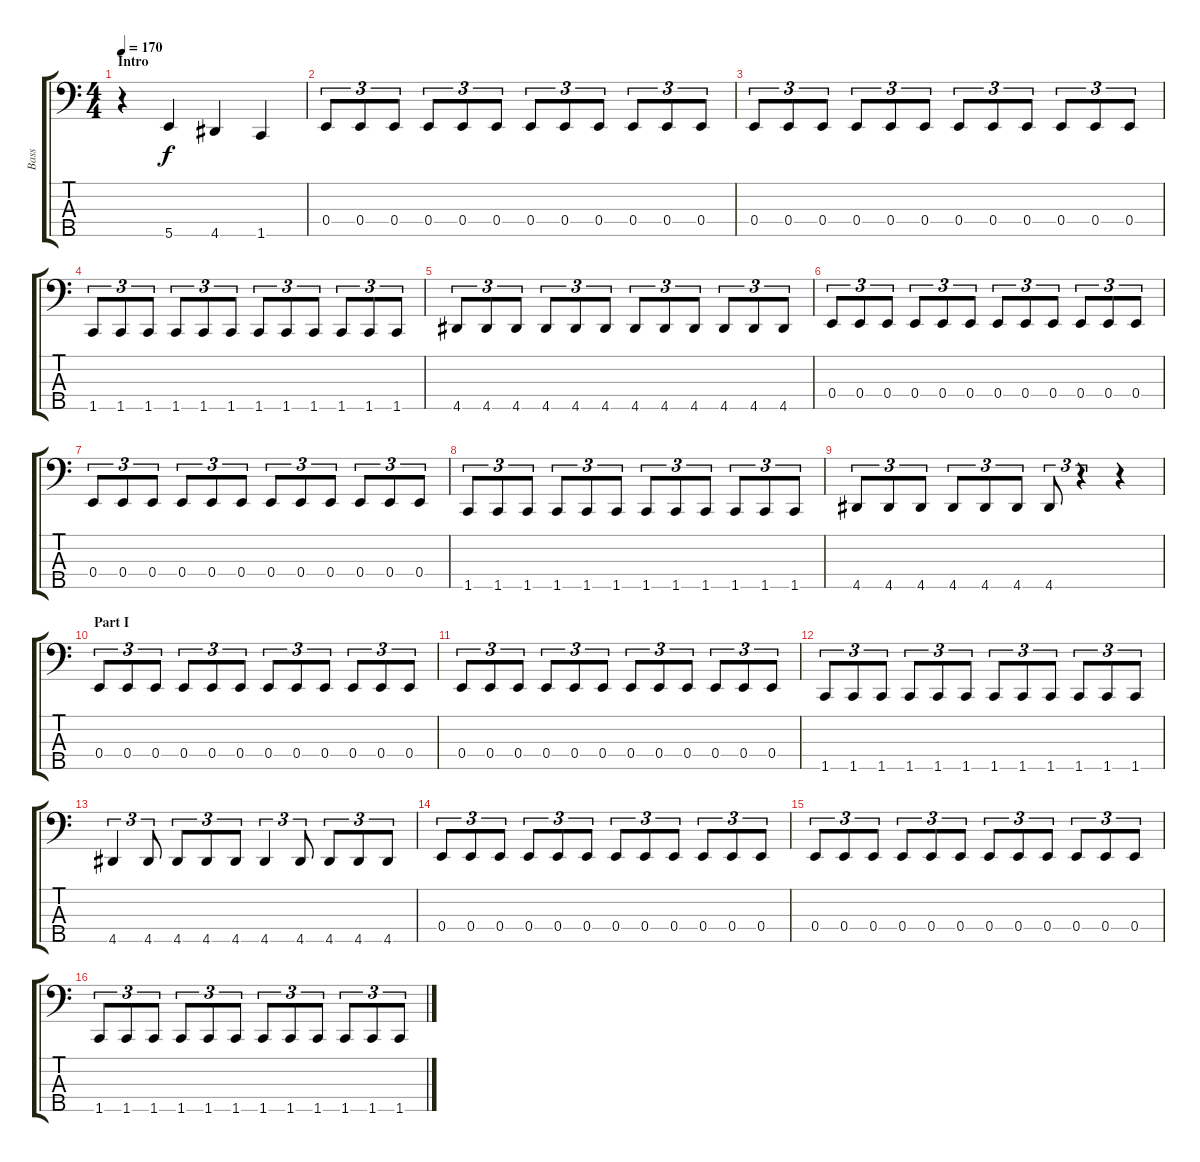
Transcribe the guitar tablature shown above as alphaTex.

\track ("Bass" "Bass") {instrument electricbassfinger}
\staff {score tabs}
\tuning (G2 D2 A1 E1 B0) {hide}
\ts (4 4)
\section ("" "Intro")
\tempo 170
\clef f4
\ks c
r.4{dy f instrument electricbassfinger} 5.5.4 4.5.4 1.5.4 |
0.4.8{tu (3 2)} 0.4.8{tu (3 2)} 0.4.8{tu (3 2)} 0.4.8{tu (3 2)} 0.4.8{tu (3 2)} 0.4.8{tu (3 2)} 0.4.8{tu (3 2)} 0.4.8{tu (3 2)} 0.4.8{tu (3 2)} 0.4.8{tu (3 2)} 0.4.8{tu (3 2)} 0.4.8{tu (3 2)} |
0.4.8{tu (3 2)} 0.4.8{tu (3 2)} 0.4.8{tu (3 2)} 0.4.8{tu (3 2)} 0.4.8{tu (3 2)} 0.4.8{tu (3 2)} 0.4.8{tu (3 2)} 0.4.8{tu (3 2)} 0.4.8{tu (3 2)} 0.4.8{tu (3 2)} 0.4.8{tu (3 2)} 0.4.8{tu (3 2)} |
1.5.8{tu (3 2)} 1.5.8{tu (3 2)} 1.5.8{tu (3 2)} 1.5.8{tu (3 2)} 1.5.8{tu (3 2)} 1.5.8{tu (3 2)} 1.5.8{tu (3 2)} 1.5.8{tu (3 2)} 1.5.8{tu (3 2)} 1.5.8{tu (3 2)} 1.5.8{tu (3 2)} 1.5.8{tu (3 2)} |
4.5.8{tu (3 2)} 4.5.8{tu (3 2)} 4.5.8{tu (3 2)} 4.5.8{tu (3 2)} 4.5.8{tu (3 2)} 4.5.8{tu (3 2)} 4.5.8{tu (3 2)} 4.5.8{tu (3 2)} 4.5.8{tu (3 2)} 4.5.8{tu (3 2)} 4.5.8{tu (3 2)} 4.5.8{tu (3 2)} |
0.4.8{tu (3 2)} 0.4.8{tu (3 2)} 0.4.8{tu (3 2)} 0.4.8{tu (3 2)} 0.4.8{tu (3 2)} 0.4.8{tu (3 2)} 0.4.8{tu (3 2)} 0.4.8{tu (3 2)} 0.4.8{tu (3 2)} 0.4.8{tu (3 2)} 0.4.8{tu (3 2)} 0.4.8{tu (3 2)} |
0.4.8{tu (3 2)} 0.4.8{tu (3 2)} 0.4.8{tu (3 2)} 0.4.8{tu (3 2)} 0.4.8{tu (3 2)} 0.4.8{tu (3 2)} 0.4.8{tu (3 2)} 0.4.8{tu (3 2)} 0.4.8{tu (3 2)} 0.4.8{tu (3 2)} 0.4.8{tu (3 2)} 0.4.8{tu (3 2)} |
1.5.8{tu (3 2)} 1.5.8{tu (3 2)} 1.5.8{tu (3 2)} 1.5.8{tu (3 2)} 1.5.8{tu (3 2)} 1.5.8{tu (3 2)} 1.5.8{tu (3 2)} 1.5.8{tu (3 2)} 1.5.8{tu (3 2)} 1.5.8{tu (3 2)} 1.5.8{tu (3 2)} 1.5.8{tu (3 2)} |
4.5.8{tu (3 2)} 4.5.8{tu (3 2)} 4.5.8{tu (3 2)} 4.5.8{tu (3 2)} 4.5.8{tu (3 2)} 4.5.8{tu (3 2)} 4.5.8{tu (3 2)} r.4{tu (3 2)} r.4 |
\section ("" "Part I")
0.4.8{tu (3 2)} 0.4.8{tu (3 2)} 0.4.8{tu (3 2)} 0.4.8{tu (3 2)} 0.4.8{tu (3 2)} 0.4.8{tu (3 2)} 0.4.8{tu (3 2)} 0.4.8{tu (3 2)} 0.4.8{tu (3 2)} 0.4.8{tu (3 2)} 0.4.8{tu (3 2)} 0.4.8{tu (3 2)} |
0.4.8{tu (3 2)} 0.4.8{tu (3 2)} 0.4.8{tu (3 2)} 0.4.8{tu (3 2)} 0.4.8{tu (3 2)} 0.4.8{tu (3 2)} 0.4.8{tu (3 2)} 0.4.8{tu (3 2)} 0.4.8{tu (3 2)} 0.4.8{tu (3 2)} 0.4.8{tu (3 2)} 0.4.8{tu (3 2)} |
1.5.8{tu (3 2)} 1.5.8{tu (3 2)} 1.5.8{tu (3 2)} 1.5.8{tu (3 2)} 1.5.8{tu (3 2)} 1.5.8{tu (3 2)} 1.5.8{tu (3 2)} 1.5.8{tu (3 2)} 1.5.8{tu (3 2)} 1.5.8{tu (3 2)} 1.5.8{tu (3 2)} 1.5.8{tu (3 2)} |
4.5.4{tu (3 2)} 4.5.8{tu (3 2)} 4.5.8{tu (3 2)} 4.5.8{tu (3 2)} 4.5.8{tu (3 2)} 4.5.4{tu (3 2)} 4.5.8{tu (3 2)} 4.5.8{tu (3 2)} 4.5.8{tu (3 2)} 4.5.8{tu (3 2)} |
0.4.8{tu (3 2)} 0.4.8{tu (3 2)} 0.4.8{tu (3 2)} 0.4.8{tu (3 2)} 0.4.8{tu (3 2)} 0.4.8{tu (3 2)} 0.4.8{tu (3 2)} 0.4.8{tu (3 2)} 0.4.8{tu (3 2)} 0.4.8{tu (3 2)} 0.4.8{tu (3 2)} 0.4.8{tu (3 2)} |
0.4.8{tu (3 2)} 0.4.8{tu (3 2)} 0.4.8{tu (3 2)} 0.4.8{tu (3 2)} 0.4.8{tu (3 2)} 0.4.8{tu (3 2)} 0.4.8{tu (3 2)} 0.4.8{tu (3 2)} 0.4.8{tu (3 2)} 0.4.8{tu (3 2)} 0.4.8{tu (3 2)} 0.4.8{tu (3 2)} |
1.5.8{tu (3 2)} 1.5.8{tu (3 2)} 1.5.8{tu (3 2)} 1.5.8{tu (3 2)} 1.5.8{tu (3 2)} 1.5.8{tu (3 2)} 1.5.8{tu (3 2)} 1.5.8{tu (3 2)} 1.5.8{tu (3 2)} 1.5.8{tu (3 2)} 1.5.8{tu (3 2)} 1.5.8{tu (3 2)}
